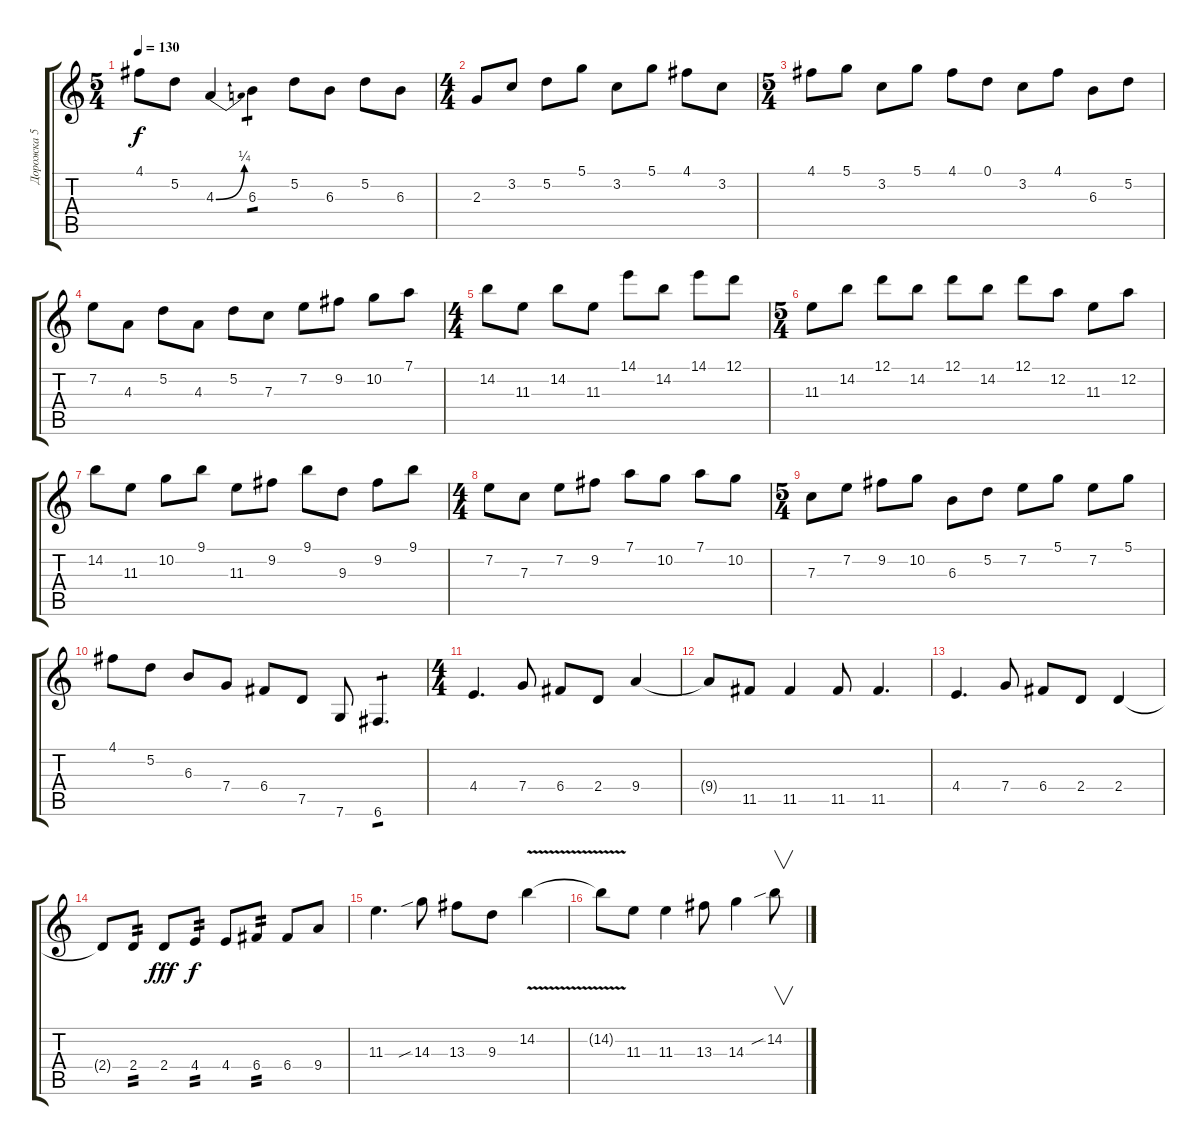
\track ("Дорожка 5" "Дорожка 5") {instrument distortionguitar}
\staff {score tabs}
\tuning (D4 A3 F3 C3 G2 C2) {hide}
\ts (5 4)
\tempo 130
\clef g2
\ks c
4.1.8{dy f} 5.2.8 4.3{be (bend 0 0 60 1)}.4 6.3.4{tp 1} 5.2.8 6.3.8 5.2.8 6.3.8 |
\ts (4 4)
2.3.8 3.2.8 5.2.8 5.1.8 3.2.8 5.1.8 4.1.8 3.2.8 |
\ts (5 4)
4.1.8 5.1.8 3.2.8 5.1.8 4.1.8 0.1.8 3.2.8 4.1.8 6.3.8 5.2.8 |
7.2.8 4.3.8 5.2.8 4.3.8 5.2.8 7.3.8 7.2.8 9.2.8 10.2.8 7.1.8 |
\ts (4 4)
14.2.8 11.3.8 14.2.8 11.3.8 14.1.8 14.2.8 14.1.8 12.1.8 |
\ts (5 4)
11.3.8 14.2.8 12.1.8 14.2.8 12.1.8 14.2.8 12.1.8 12.2.8 11.3.8 12.2.8 |
14.2.8 11.3.8 10.2.8 9.1.8 11.3.8 9.2.8 9.1.8 9.3.8 9.2.8 9.1.8 |
\ts (4 4)
7.2.8 7.3.8 7.2.8 9.2.8 7.1.8 10.2.8 7.1.8 10.2.8 |
\ts (5 4)
7.3.8 7.2.8 9.2.8 10.2.8 6.3.8 5.2.8 7.2.8 5.1.8 7.2.8 5.1.8 |
4.1.8 5.2.8 6.3.8 7.4.8 6.4.8 7.5.8 7.6.8 6.6.4{d tp 1} |
\ts (4 4)
4.4.4{d} 7.4.8 6.4.8 2.4.8 9.4.4 |
9.4{t}.8 11.5.8 11.5.4 11.5.8 11.5.4{d} |
4.4.4{d} 7.4.8 6.4.8 2.4.8 2.4.4 |
2.4{t}.8 2.4.8{tp 2} 2.4.8{dy fff} 4.4.8{tp 2 dy f} 4.4.8 6.4.8{tp 2} 6.4.8 9.4.8 |
11.3.4{d} 14.3{sib}.8 13.3.8 9.3.8 14.2{v}.4 |
14.2{t}.8 11.3.8 11.3.4 13.3.8 14.3.4 14.2{sib}.8{v}
